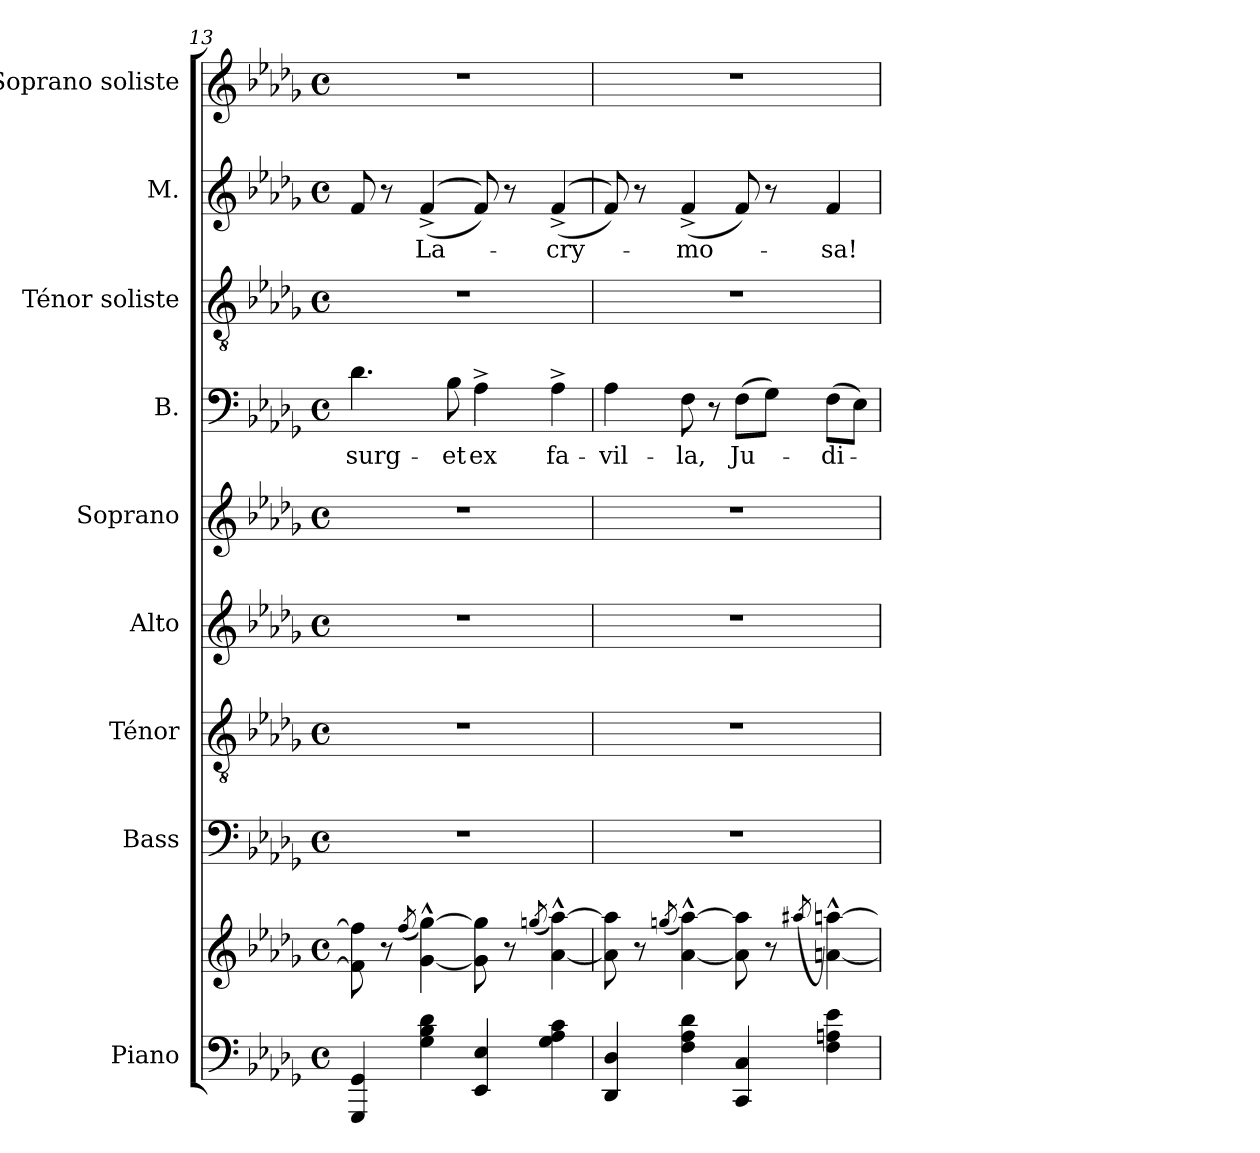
**kern	**kern	**kern	**kern	**kern	**kern	**kern	**text	**kern	**kern	**text	**kern
*part9	*part9	*part8	*part7	*part6	*part5	*part4	*part4	*part3	*part2	*part2	*part1
*staff10	*staff9	*staff8	*staff7	*staff6	*staff5	*staff4	*staff4	*staff3	*staff2	*staff2	*staff1
*I"Piano	*	*I"Bass	*I"Ténor	*I"Alto	*I"Soprano	*I"B.	*	*I"Ténor soliste	*I"M.	*	*I"Soprano soliste
*I'Pno	*	*I'B.	*I'T.	*I'A.	*I'S.	*I'B	*	*I'T.	*I'M.	*	*I'S.
*clefF4	*clefG2	*clefF4	*clefGv2	*clefG2	*clefG2	*clefF4	*	*clefGv2	*clefG2	*	*clefG2
*	*	*	*	*ITrd2c3	*	*	*	*	*	*	*
*k[b-e-a-d-g-]	*k[b-e-a-d-g-]	*k[b-e-a-d-g-]	*k[b-e-a-d-g-]	*k[b-e-]	*k[b-e-a-d-g-]	*k[b-e-a-d-g-]	*	*k[b-e-a-d-g-]	*k[b-e-a-d-g-]	*	*k[b-e-a-d-g-]
*M4/4	*M4/4	*M4/4	*M4/4	*M4/4	*M4/4	*M4/4	*	*M4/4	*M4/4	*	*M4/4
*met(c)	*met(c)	*met(c)	*met(c)	*met(c)	*met(c)	*met(c)	*	*met(c)	*met(c)	*	*met(c)
=13	=13	=13	=13	=13	=13	=13	=13	=13	=13	=13	=13
4GGG-/ 4GG-/	8f\] 8ff\]	1r	1r	1r	1r	4.d-\	-surg-	1r	8f/	.	1r
.	8r	.	.	.	.	.	.	.	8r	.	.
.	(8qff/	.	.	.	.	.	.	.	.	.	.
4G-\ 4B-\ 4d-\	[4g-\^^ [4gg-\^^)	.	.	.	.	.	.	.	((4f^/	La-	.
.	.	.	.	.	.	8B-\	-et	.	.	.	.
4EE-/ 4E-/	8g-\] 8gg-\]	.	.	.	.	4A-^\	ex	.	8f/))	.	.
.	8r	.	.	.	.	.	.	.	8r	.	.
.	(8qggn/	.	.	.	.	.	.	.	.	.	.
4G-\ 4A-\ 4c\	[4a-\^^ [4aa-\^^)	.	.	.	.	4A-^\	fa-	.	((4f^/	-cry-	.
!!LO:LB:g=z
=14	=14	=14	=14	=14	=14	=14	=14	=14	=14	=14	=14
4DD-/ 4D-/	8a-\] 8aa-\]	1r	1r	1r	1r	4A-\	-vil-	1r	8f/))	.	1r
.	8r	.	.	.	.	.	.	.	8r	.	.
.	(8qggn/	.	.	.	.	.	.	.	.	.	.
4F\ 4A-\ 4d-\	[4a-\^^ [4aa-\^^)	.	.	.	.	8F\	-la,	.	(4f^/	-mo-	.
.	.	.	.	.	.	8r	.	.	.	.	.
4CC/ 4C/	8a-\] 8aa-\]	.	.	.	.	(8F\L	Ju-	.	8f/)	.	.
.	8r	.	.	.	.	8G-\J)	.	.	8r	.	.
.	(8qaa#X/	.	.	.	.	.	.	.	.	.	.
4F\ 4An\ 4e-\	[4an\^^ [4aan\^^)	.	.	.	.	(8F\L	-di-	.	4f/	-sa!	.
.	.	.	.	.	.	8E-\J)	.	.	.	.	.
=	=	=	=	=	=	=	=	=	=	=	=
*-	*-	*-	*-	*-	*-	*-	*-	*-	*-	*-	*-
